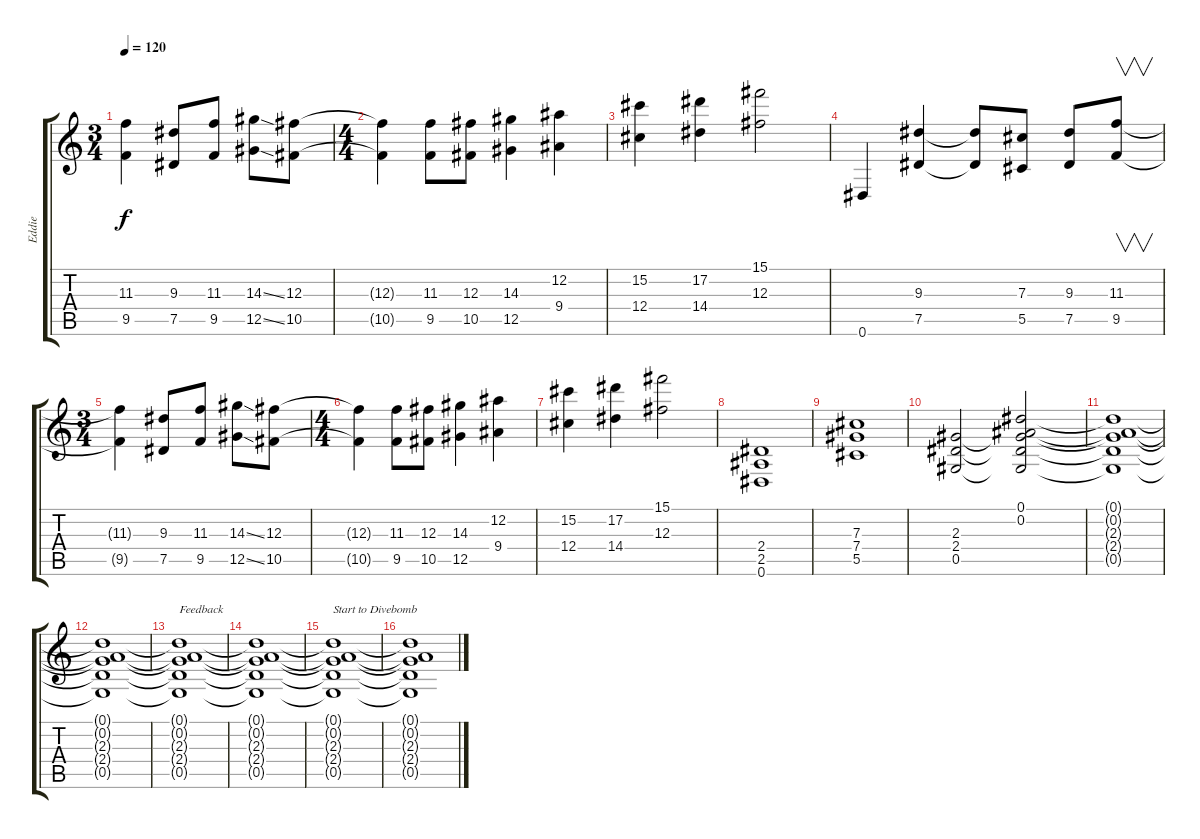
\track ("Eddie" "Eddie") {instrument distortionguitar}
\staff {score tabs}
\tuning (Eb4 Bb3 Gb3 Db3 Ab2 Eb2) {hide}
\ts (3 4)
\tempo 120
\clef g2
\ks c
(11.3{t} 9.5{t}).4{dy f} (9.3 7.5).8 (11.3 9.5).8 (14.3{ss} 12.5{ss}).8 (12.3 10.5).8 |
\ts (4 4)
(12.3{t} 10.5{t}).4 (11.3 9.5).8 (12.3 10.5).8 (14.3 12.5).4 (12.2 9.4).4 |
(15.2 12.4).4 (17.2 14.4).4 (15.1 12.3).2 |
0.6.4 (9.3 7.5).4 (9.3{t} 7.5{t}).8 (7.3 5.5).8 (9.3 7.5).8 (11.3 9.5).8{v} |
\ts (3 4)
(11.3{t} 9.5{t}).4 (9.3 7.5).8 (11.3 9.5).8 (14.3{ss} 12.5{ss}).8 (12.3 10.5).8 |
\ts (4 4)
(12.3{t} 10.5{t}).4 (11.3 9.5).8 (12.3 10.5).8 (14.3 12.5).4 (12.2 9.4).4 |
(15.2 12.4).4 (17.2 14.4).4 (15.1 12.3).2 |
(2.4 2.5 0.6).1 |
(7.3 7.4 5.5).1 |
(2.3 2.4 0.5).2 (0.1 0.2 2.3{t} 2.4{t} 0.5{t}).2 |
(0.1{t} 0.2{t} 2.3{t} 2.4{t} 0.5{t}).1 |
(0.1{t} 0.2{t} 2.3{t} 2.4{t} 0.5{t}).1 |
(0.1{t} 0.2{t} 2.3{t} 2.4{t} 0.5{t}).1{txt "Feedback"} |
(0.1{t} 0.2{t} 2.3{t} 2.4{t} 0.5{t}).1 |
(0.1{t} 0.2{t} 2.3{t} 2.4{t} 0.5{t}).1{txt "Start to Divebomb"} |
(0.1{t} 0.2{t} 2.3{t} 2.4{t} 0.5{t}).1
